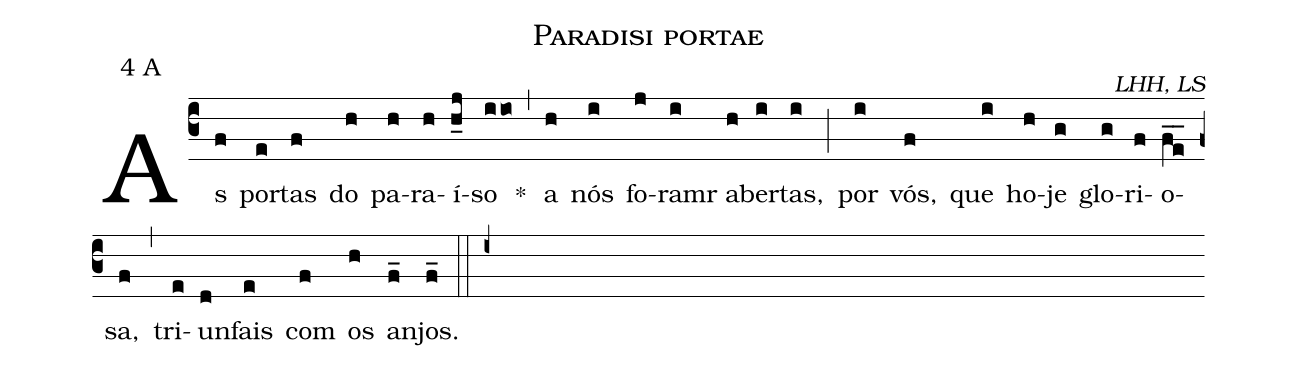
name: Paradisi portae;
mode: 4;
mode-differentia: A;
commentary: LHH, LS;
%%
(c3)

As(f) por(e)tas(f) do(h) pa(h)ra(h)í(h_j)so(iio) *(,) a(h) nós(i) fo(j)ram(i)r a(h)ber(i)tas,(i) (;) por(i) vós,(f) que(i) ho(h)je(g) glo(g)ri(f)o(f_e_)sa,(f) (,) tri(e)un(d)fais(e) com(f) os(h) an(f_)jos.(f_)

(::i+)
